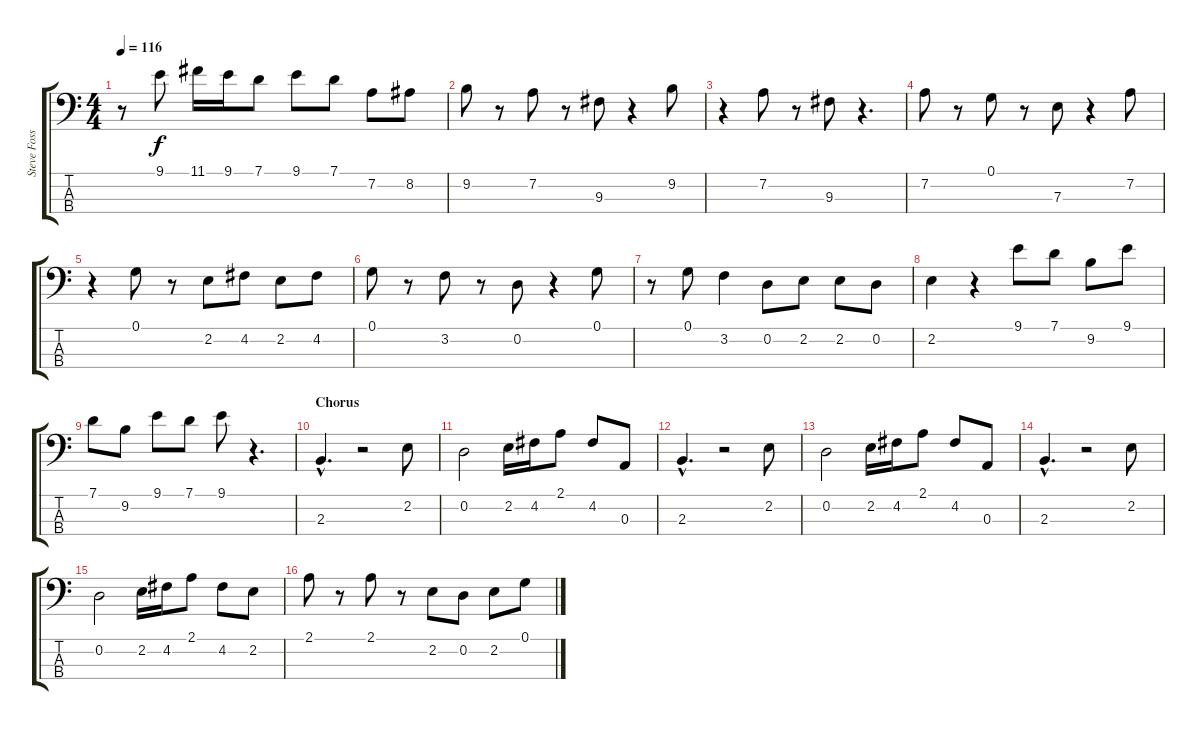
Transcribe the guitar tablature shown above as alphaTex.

\track ("Steve Fossen" "Steve Foss") {instrument electricbassfinger}
\staff {score tabs}
\tuning (G2 D2 A1 E1) {hide}
\ts (4 4)
\tempo 116
\clef f4
\ks c
r.8{dy f} 9.1.8 11.1.16 9.1.16 7.1.8 9.1.8 7.1.8 7.2.8 8.2.8 |
9.2.8 r.8 7.2.8 r.8 9.3.8 r.4 9.2.8 |
r.4 7.2.8 r.8 9.3.8 r.4{d} |
7.2.8 r.8 0.1.8 r.8 7.3.8 r.4 7.2.8 |
r.4 0.1.8 r.8 2.2.8 4.2.8 2.2.8 4.2.8 |
0.1.8 r.8 3.2.8 r.8 0.2.8 r.4 0.1.8 |
r.8 0.1.8 3.2.4 0.2.8 2.2.8 2.2.8 0.2.8 |
2.2.4 r.4 9.1.8 7.1.8 9.2.8 9.1.8 |
7.1.8 9.2.8 9.1.8 7.1.8 9.1.8 r.4{d} |
\section ("" "Chorus")
2.3{hac}.4{d} r.2 2.2.8 |
0.2.2 2.2.16 4.2.16 2.1.8 4.2.8 0.3.8 |
2.3{hac}.4{d} r.2 2.2.8 |
0.2.2 2.2.16 4.2.16 2.1.8 4.2.8 0.3.8 |
2.3{hac}.4{d} r.2 2.2.8 |
0.2.2 2.2.16 4.2.16 2.1.8 4.2.8 2.2.8 |
2.1.8 r.8 2.1.8 r.8 2.2.8 0.2.8 2.2.8 0.1.8
